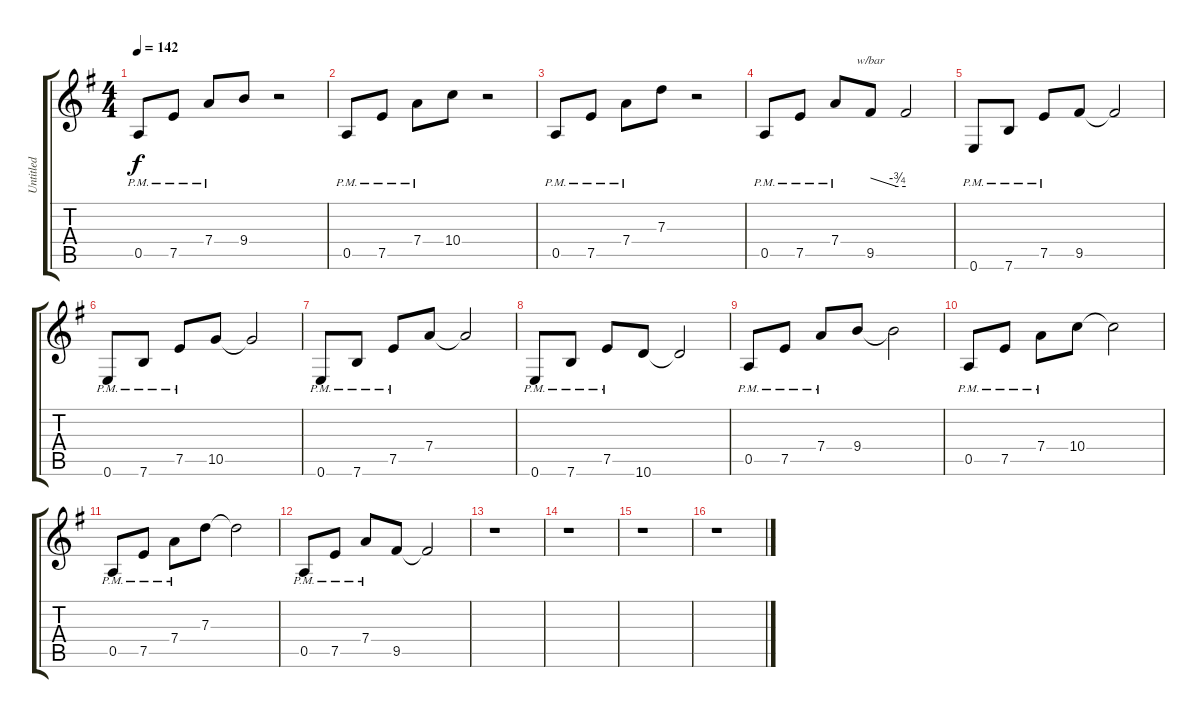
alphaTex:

\track ("Untitled" "Untitled") {instrument distortionguitar}
\staff {score tabs}
\tuning (E4 B3 G3 D3 A2 E2) {hide}
\ts (4 4)
\tempo 142
\clef g2
\ks g
0.5{pm}.8{dy f} 7.5{pm}.8 7.4{pm}.8 9.4.8 r.2 |
0.5{pm}.8 7.5{pm}.8 7.4{pm}.8 10.4.8 r.2 |
0.5{pm}.8 7.5{pm}.8 7.4{pm}.8 7.3.8 r.2 |
0.5{pm}.8 7.5{pm}.8 7.4{pm}.8 9.5.8{tbe (custom default 0 0 45 -3 60 -3)} 9.5{t}.2 |
0.6{pm}.8 7.6{pm}.8 7.5{pm}.8 9.5.8 9.5{t}.2 |
0.6{pm}.8 7.6{pm}.8 7.5{pm}.8 10.5.8 10.5{t}.2 |
0.6{pm}.8 7.6{pm}.8 7.5{pm}.8 7.4.8 7.4{t}.2 |
0.6{pm}.8 7.6{pm}.8 7.5{pm}.8 10.6.8 10.6{t}.2 |
0.5{pm}.8 7.5{pm}.8 7.4{pm}.8 9.4.8 9.4{t}.2 |
0.5{pm}.8 7.5{pm}.8 7.4{pm}.8 10.4.8 10.4{t}.2 |
0.5{pm}.8 7.5{pm}.8 7.4{pm}.8 7.3.8 7.3{t}.2 |
0.5{pm}.8 7.5{pm}.8 7.4{pm}.8 9.5.8 9.5{t}.2 |
r.1 |
r.1 |
r.1 |
r.1
